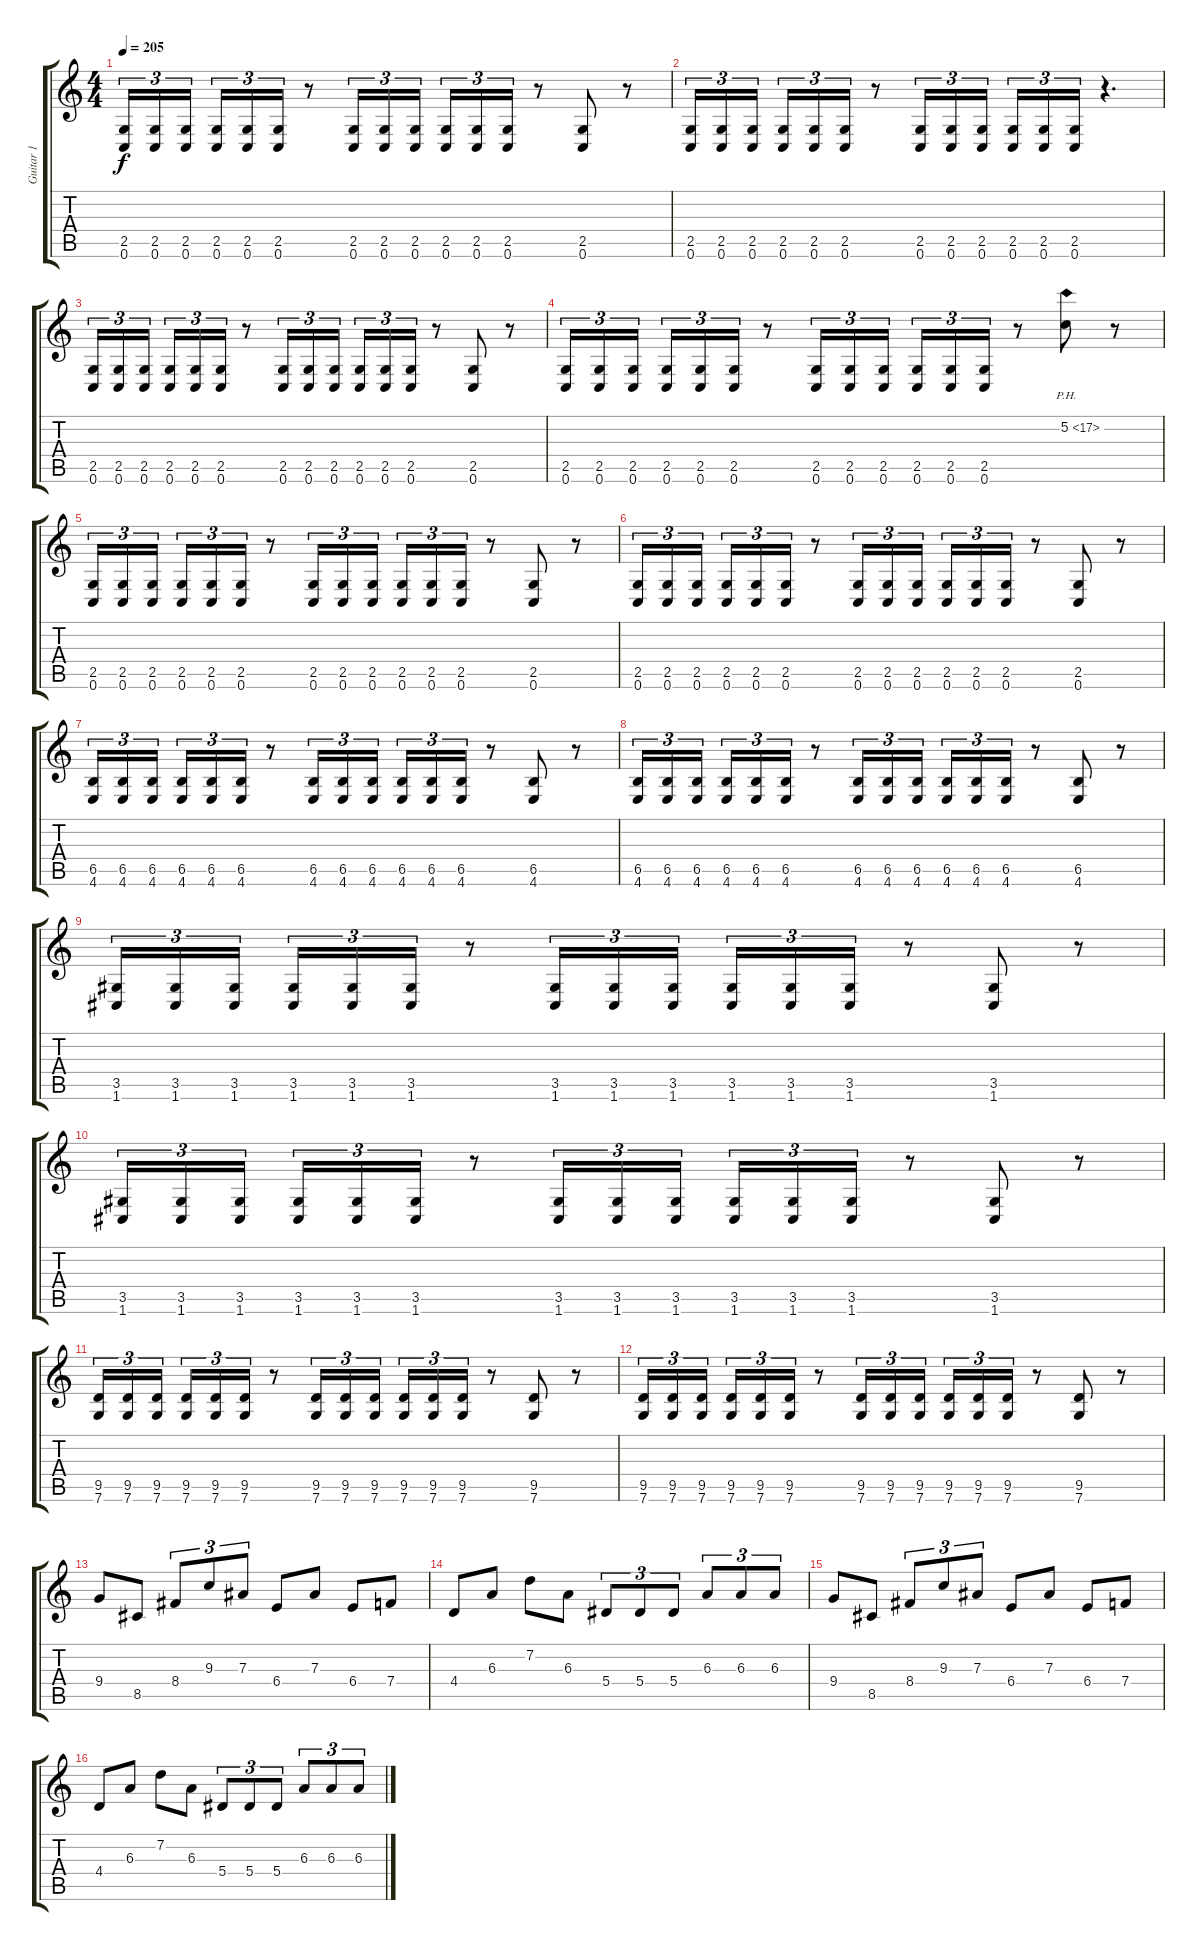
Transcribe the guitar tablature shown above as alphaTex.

\track ("Guitar 1" "Guitar 1") {instrument distortionguitar}
\staff {score tabs}
\tuning (C4 G3 Eb3 Bb2 F2 C2) {hide}
\ts (4 4)
\tempo 205
\clef g2
\ks c
(2.5 0.6).16{tu (3 2) dy f} (2.5 0.6).16{tu (3 2)} (2.5 0.6).16{tu (3 2)} (2.5 0.6).16{tu (3 2)} (2.5 0.6).16{tu (3 2)} (2.5 0.6).16{tu (3 2)} r.8 (2.5 0.6).16{tu (3 2)} (2.5 0.6).16{tu (3 2)} (2.5 0.6).16{tu (3 2)} (2.5 0.6).16{tu (3 2)} (2.5 0.6).16{tu (3 2)} (2.5 0.6).16{tu (3 2)} r.8 (2.5 0.6).8 r.8 |
(2.5 0.6).16{tu (3 2)} (2.5 0.6).16{tu (3 2)} (2.5 0.6).16{tu (3 2)} (2.5 0.6).16{tu (3 2)} (2.5 0.6).16{tu (3 2)} (2.5 0.6).16{tu (3 2)} r.8 (2.5 0.6).16{tu (3 2)} (2.5 0.6).16{tu (3 2)} (2.5 0.6).16{tu (3 2)} (2.5 0.6).16{tu (3 2)} (2.5 0.6).16{tu (3 2)} (2.5 0.6).16{tu (3 2)} r.4{d} |
(2.5 0.6).16{tu (3 2)} (2.5 0.6).16{tu (3 2)} (2.5 0.6).16{tu (3 2)} (2.5 0.6).16{tu (3 2)} (2.5 0.6).16{tu (3 2)} (2.5 0.6).16{tu (3 2)} r.8 (2.5 0.6).16{tu (3 2)} (2.5 0.6).16{tu (3 2)} (2.5 0.6).16{tu (3 2)} (2.5 0.6).16{tu (3 2)} (2.5 0.6).16{tu (3 2)} (2.5 0.6).16{tu (3 2)} r.8 (2.5 0.6).8 r.8 |
(2.5 0.6).16{tu (3 2)} (2.5 0.6).16{tu (3 2)} (2.5 0.6).16{tu (3 2)} (2.5 0.6).16{tu (3 2)} (2.5 0.6).16{tu (3 2)} (2.5 0.6).16{tu (3 2)} r.8 (2.5 0.6).16{tu (3 2)} (2.5 0.6).16{tu (3 2)} (2.5 0.6).16{tu (3 2)} (2.5 0.6).16{tu (3 2)} (2.5 0.6).16{tu (3 2)} (2.5 0.6).16{tu (3 2)} r.8 5.2{ph 12}.8 r.8 |
(2.5 0.6).16{tu (3 2)} (2.5 0.6).16{tu (3 2)} (2.5 0.6).16{tu (3 2)} (2.5 0.6).16{tu (3 2)} (2.5 0.6).16{tu (3 2)} (2.5 0.6).16{tu (3 2)} r.8 (2.5 0.6).16{tu (3 2)} (2.5 0.6).16{tu (3 2)} (2.5 0.6).16{tu (3 2)} (2.5 0.6).16{tu (3 2)} (2.5 0.6).16{tu (3 2)} (2.5 0.6).16{tu (3 2)} r.8 (2.5 0.6).8 r.8 |
(2.5 0.6).16{tu (3 2)} (2.5 0.6).16{tu (3 2)} (2.5 0.6).16{tu (3 2)} (2.5 0.6).16{tu (3 2)} (2.5 0.6).16{tu (3 2)} (2.5 0.6).16{tu (3 2)} r.8 (2.5 0.6).16{tu (3 2)} (2.5 0.6).16{tu (3 2)} (2.5 0.6).16{tu (3 2)} (2.5 0.6).16{tu (3 2)} (2.5 0.6).16{tu (3 2)} (2.5 0.6).16{tu (3 2)} r.8 (2.5 0.6).8 r.8 |
(6.5 4.6).16{tu (3 2)} (6.5 4.6).16{tu (3 2)} (6.5 4.6).16{tu (3 2)} (6.5 4.6).16{tu (3 2)} (6.5 4.6).16{tu (3 2)} (6.5 4.6).16{tu (3 2)} r.8 (6.5 4.6).16{tu (3 2)} (6.5 4.6).16{tu (3 2)} (6.5 4.6).16{tu (3 2)} (6.5 4.6).16{tu (3 2)} (6.5 4.6).16{tu (3 2)} (6.5 4.6).16{tu (3 2)} r.8 (6.5 4.6).8 r.8 |
(6.5 4.6).16{tu (3 2)} (6.5 4.6).16{tu (3 2)} (6.5 4.6).16{tu (3 2)} (6.5 4.6).16{tu (3 2)} (6.5 4.6).16{tu (3 2)} (6.5 4.6).16{tu (3 2)} r.8 (6.5 4.6).16{tu (3 2)} (6.5 4.6).16{tu (3 2)} (6.5 4.6).16{tu (3 2)} (6.5 4.6).16{tu (3 2)} (6.5 4.6).16{tu (3 2)} (6.5 4.6).16{tu (3 2)} r.8 (6.5 4.6).8 r.8 |
(3.5 1.6).16{tu (3 2)} (3.5 1.6).16{tu (3 2)} (3.5 1.6).16{tu (3 2)} (3.5 1.6).16{tu (3 2)} (3.5 1.6).16{tu (3 2)} (3.5 1.6).16{tu (3 2)} r.8 (3.5 1.6).16{tu (3 2)} (3.5 1.6).16{tu (3 2)} (3.5 1.6).16{tu (3 2)} (3.5 1.6).16{tu (3 2)} (3.5 1.6).16{tu (3 2)} (3.5 1.6).16{tu (3 2)} r.8 (3.5 1.6).8 r.8 |
(3.5 1.6).16{tu (3 2)} (3.5 1.6).16{tu (3 2)} (3.5 1.6).16{tu (3 2)} (3.5 1.6).16{tu (3 2)} (3.5 1.6).16{tu (3 2)} (3.5 1.6).16{tu (3 2)} r.8 (3.5 1.6).16{tu (3 2)} (3.5 1.6).16{tu (3 2)} (3.5 1.6).16{tu (3 2)} (3.5 1.6).16{tu (3 2)} (3.5 1.6).16{tu (3 2)} (3.5 1.6).16{tu (3 2)} r.8 (3.5 1.6).8 r.8 |
(9.5 7.6).16{tu (3 2)} (9.5 7.6).16{tu (3 2)} (9.5 7.6).16{tu (3 2)} (9.5 7.6).16{tu (3 2)} (9.5 7.6).16{tu (3 2)} (9.5 7.6).16{tu (3 2)} r.8 (9.5 7.6).16{tu (3 2)} (9.5 7.6).16{tu (3 2)} (9.5 7.6).16{tu (3 2)} (9.5 7.6).16{tu (3 2)} (9.5 7.6).16{tu (3 2)} (9.5 7.6).16{tu (3 2)} r.8 (9.5 7.6).8 r.8 |
(9.5 7.6).16{tu (3 2)} (9.5 7.6).16{tu (3 2)} (9.5 7.6).16{tu (3 2)} (9.5 7.6).16{tu (3 2)} (9.5 7.6).16{tu (3 2)} (9.5 7.6).16{tu (3 2)} r.8 (9.5 7.6).16{tu (3 2)} (9.5 7.6).16{tu (3 2)} (9.5 7.6).16{tu (3 2)} (9.5 7.6).16{tu (3 2)} (9.5 7.6).16{tu (3 2)} (9.5 7.6).16{tu (3 2)} r.8 (9.5 7.6).8 r.8 |
9.4.8 8.5.8 8.4.8{tu (3 2)} 9.3.8{tu (3 2)} 7.3.8{tu (3 2)} 6.4.8 7.3.8 6.4.8 7.4.8 |
4.4.8 6.3.8 7.2.8 6.3.8 5.4.8{tu (3 2)} 5.4.8{tu (3 2)} 5.4.8{tu (3 2)} 6.3.8{tu (3 2)} 6.3.8{tu (3 2)} 6.3.8{tu (3 2)} |
9.4.8 8.5.8 8.4.8{tu (3 2)} 9.3.8{tu (3 2)} 7.3.8{tu (3 2)} 6.4.8 7.3.8 6.4.8 7.4.8 |
4.4.8 6.3.8 7.2.8 6.3.8 5.4.8{tu (3 2)} 5.4.8{tu (3 2)} 5.4.8{tu (3 2)} 6.3.8{tu (3 2)} 6.3.8{tu (3 2)} 6.3.8{tu (3 2)}
